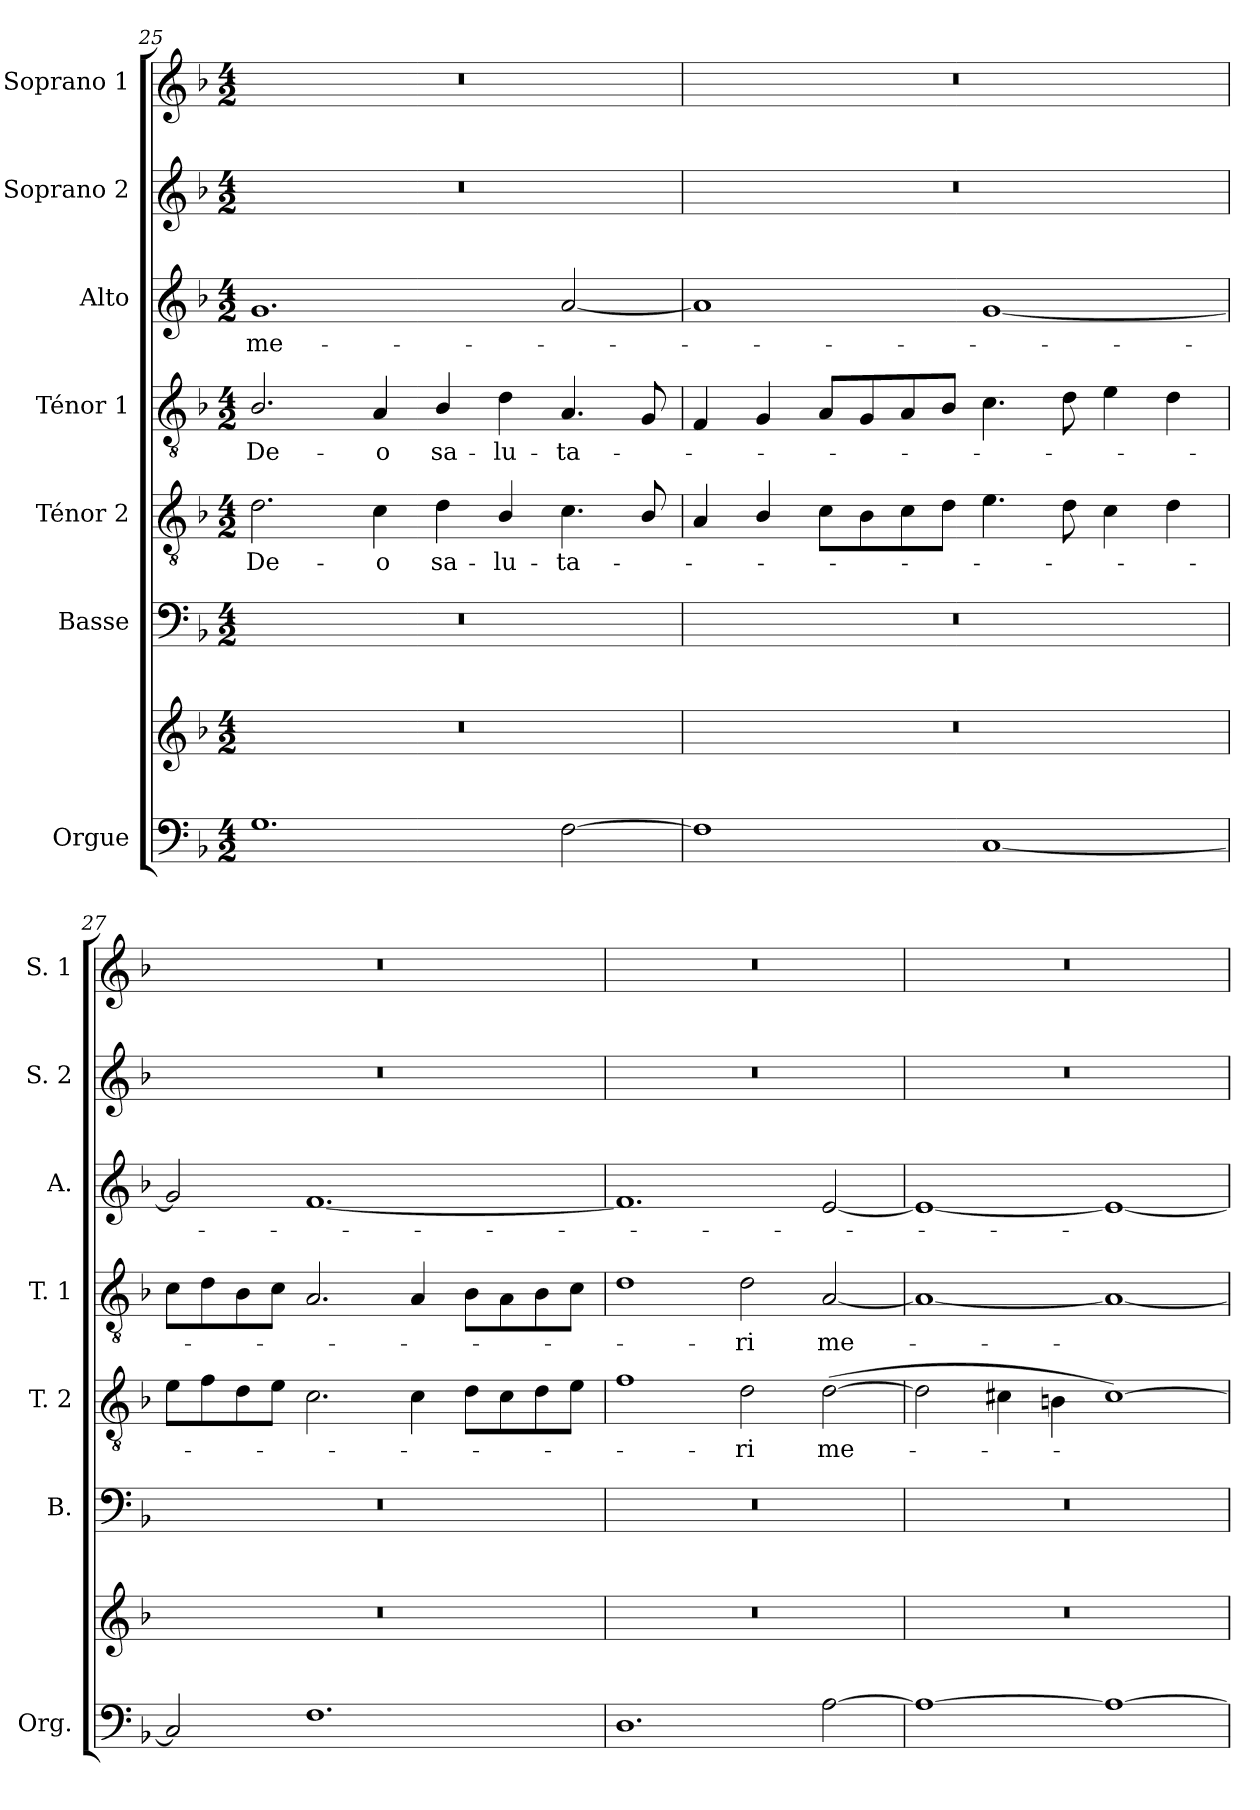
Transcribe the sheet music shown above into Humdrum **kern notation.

**kern	**kern	**kern	**kern	**text	**kern	**text	**kern	**text	**kern	**kern
*part7	*part7	*part6	*part5	*part5	*part4	*part4	*part3	*part3	*part2	*part1
*staff8	*staff7	*staff6	*staff5	*staff5	*staff4	*staff4	*staff3	*staff3	*staff2	*staff1
*I"Orgue	*	*I"Basse	*I"Ténor 2	*	*I"Ténor 1	*	*I"Alto	*	*I"Soprano 2	*I"Soprano 1
*I'Org.	*	*I'B.	*I'T. 2	*	*I'T. 1	*	*I'A.	*	*I'S. 2	*I'S. 1
*clefF4	*clefG2	*clefF4	*clefGv2	*	*clefGv2	*	*clefG2	*	*clefG2	*clefG2
*k[b-]	*k[b-]	*k[b-]	*k[b-]	*	*k[b-]	*	*k[b-]	*	*k[b-]	*k[b-]
*M4/2	*M4/2	*M4/2	*M4/2	*	*M4/2	*	*M4/2	*	*M4/2	*M4/2
=25	=25	=25	=25	=25	=25	=25	=25	=25	=25	=25
!	!	!	!	!LO:LY:b	!	!LO:LY:b	!	!LO:LY:b	!	!
1.G	0r	0r	2.d\	De-	2.B-/	De-	1.g	me-	0r	0r
!	!	!	!	!LO:LY:b	!	!LO:LY:b	!	!	!	!
.	.	.	4c\	-o	4A/	-o	.	.	.	.
!	!	!	!	!LO:LY:b	!	!LO:LY:b	!	!	!	!
.	.	.	4d\	sa-	4B-/	sa-	.	.	.	.
!	!	!	!	!LO:LY:b	!	!LO:LY:b	!	!	!	!
.	.	.	4B-/	-lu-	4d\	-lu-	.	.	.	.
!	!	!	!	!LO:LY:b	!	!LO:LY:b	!	!	!	!
[2F\	.	.	4.c\	-ta-	4.A/	-ta-	[2a/	.	.	.
.	.	.	8B-/	.	8G/	.	.	.	.	.
=26	=26	=26	=26	=26	=26	=26	=26	=26	=26	=26
1F]	0r	0r	4A/	.	4F/	.	1a]	.	0r	0r
.	.	.	4B-/	.	4G/	.	.	.	.	.
.	.	.	8c\L	.	8A/L	.	.	.	.	.
.	.	.	8B-\	.	8G/	.	.	.	.	.
.	.	.	8c\	.	8A/	.	.	.	.	.
.	.	.	8d\J	.	8B-/J	.	.	.	.	.
[1C	.	.	4.e\	.	4.c\	.	[1g	.	.	.
.	.	.	8d\	.	8d\	.	.	.	.	.
.	.	.	4c\	.	4e\	.	.	.	.	.
.	.	.	4d\	.	4d\	.	.	.	.	.
!!LO:LB:g=z
=27	=27	=27	=27	=27	=27	=27	=27	=27	=27	=27
2C/]	0r	0r	8e\L	.	8c\L	.	2g/]	.	0r	0r
.	.	.	8f\	.	8d\	.	.	.	.	.
.	.	.	8d\	.	8B-\	.	.	.	.	.
.	.	.	8e\J	.	8c\J	.	.	.	.	.
1.F	.	.	2.c\	.	2.A/	.	[<1.f	.	.	.
.	.	.	4c\	.	4A/	.	.	.	.	.
.	.	.	8d\L	.	8B-\L	.	.	.	.	.
.	.	.	8c\	.	8A\	.	.	.	.	.
.	.	.	8d\	.	8B-\	.	.	.	.	.
.	.	.	8e\J	.	8c\J	.	.	.	.	.
=28	=28	=28	=28	=28	=28	=28	=28	=28	=28	=28
1.D	0r	0r	1f	.	1d	.	1.f]	.	0r	0r
!	!	!	!	!LO:LY:b	!	!LO:LY:b	!	!	!	!
.	.	.	2d\	-ri	2d\	-ri	.	.	.	.
!	!	!	!	!LO:LY:b	!	!LO:LY:b	!	!	!	!
[2A\	.	.	(>[2d\	me-	[2A/	me-	[2e/	.	.	.
=29	=29	=29	=29	=29	=29	=29	=29	=29	=29	=29
1A_	0r	0r	2d\]	.	1A_	.	1e_	.	0r	0r
.	.	.	4c#X\	.	.	.	.	.	.	.
.	.	.	4Bn\	.	.	.	.	.	.	.
1A_	.	.	[1c#)	.	1A_	.	1e_	.	.	.
=	=	=	=	=	=	=	=	=	=	=
*-	*-	*-	*-	*-	*-	*-	*-	*-	*-	*-
